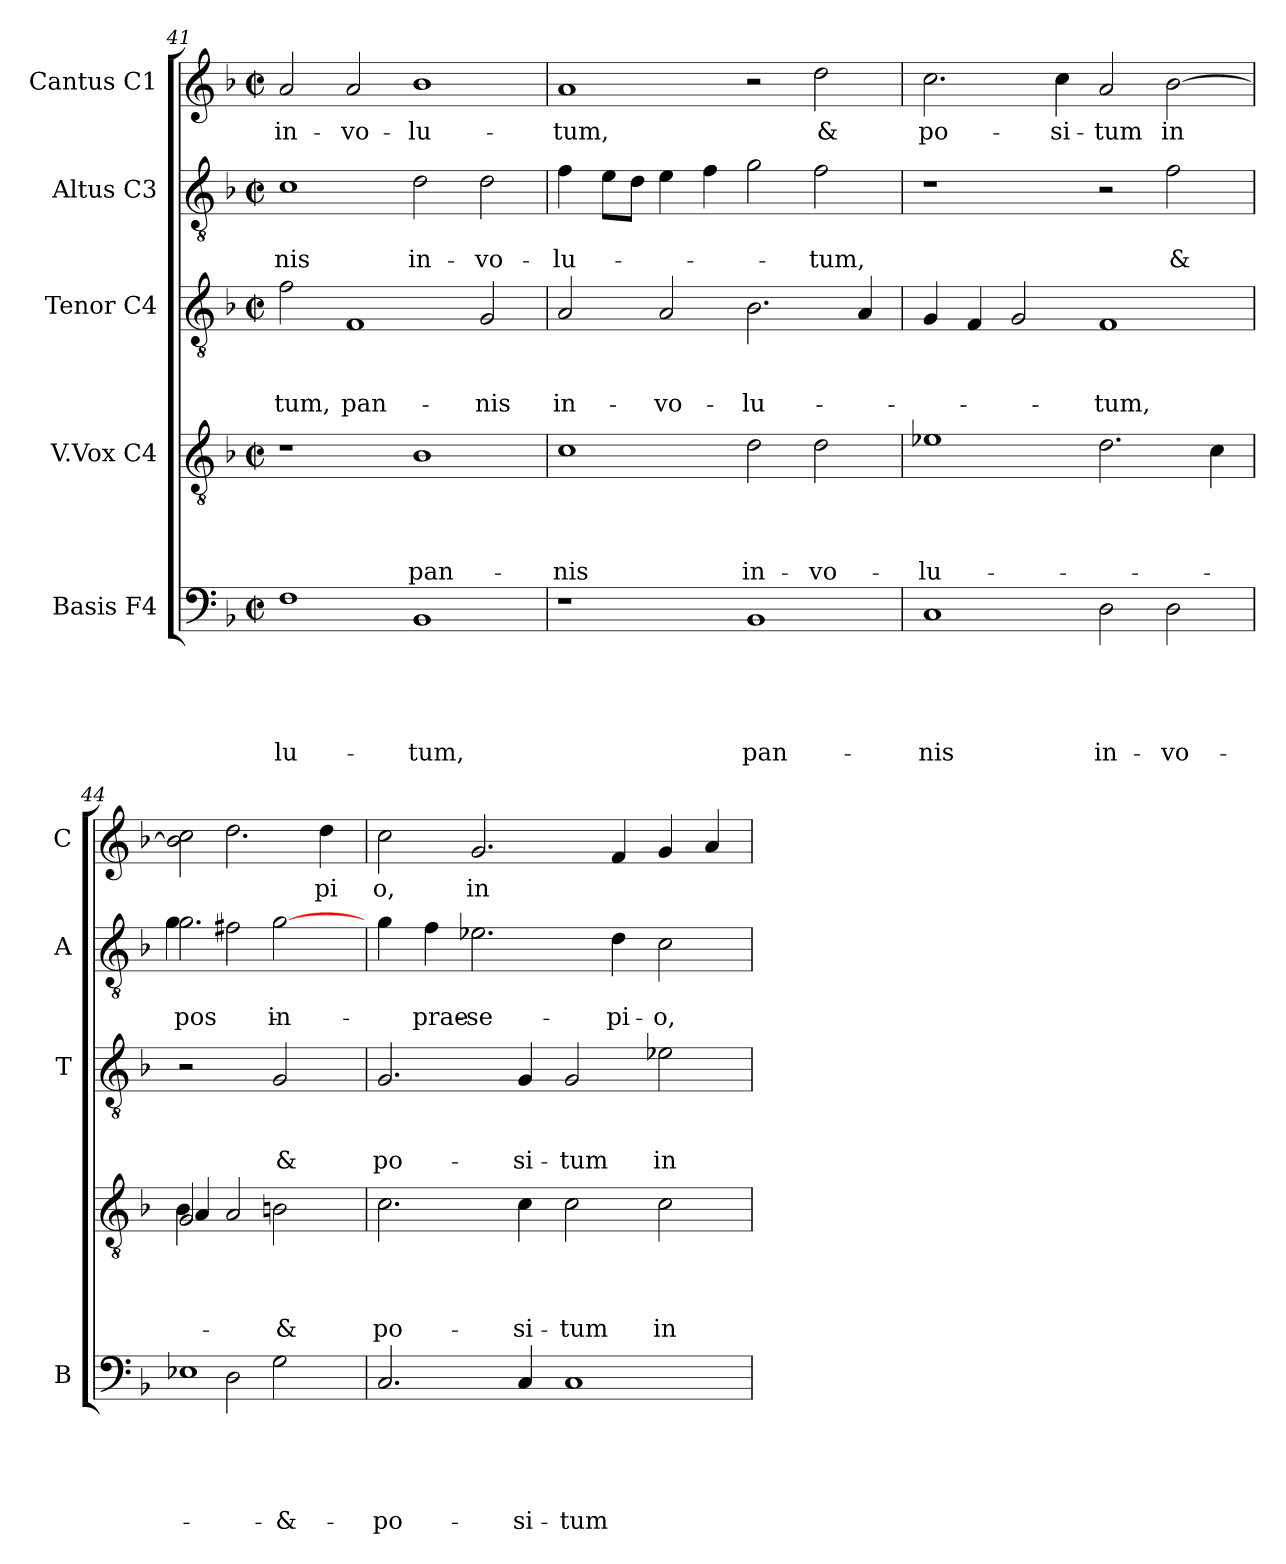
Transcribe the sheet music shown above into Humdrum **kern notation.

**kern	**text	**text	**text	**text	**text	**kern	**text	**text	**text	**text	**kern	**text	**text	**text	**kern	**text	**text	**kern	**text
*part5	*part5	*part5	*part5	*part5	*part5	*part4	*part4	*part4	*part4	*part4	*part3	*part3	*part3	*part3	*part2	*part2	*part2	*part1	*part1
*staff5	*staff5	*staff5	*staff5	*staff5	*staff5	*staff4	*staff4	*staff4	*staff4	*staff4	*staff3	*staff3	*staff3	*staff3	*staff2	*staff2	*staff2	*staff1	*staff1
*I"Basis F4	*	*	*	*	*	*I"V.Vox C4	*	*	*	*	*I"Tenor C4	*	*	*	*I"Altus C3	*	*	*I"Cantus C1	*
*I'B	*	*	*	*	*	*	*	*	*	*	*I'T	*	*	*	*I'A	*	*	*I'C	*
*clefF4	*	*	*	*	*	*clefGv2	*	*	*	*	*clefGv2	*	*	*	*clefGv2	*	*	*clefG2	*
*k[b-]	*	*	*	*	*	*k[b-]	*	*	*	*	*k[b-]	*	*	*	*k[b-]	*	*	*k[b-]	*
*F:	*	*	*	*	*	*F:	*	*	*	*	*F:	*	*	*	*F:	*	*	*F:	*
*M2/2	*	*	*	*	*	*M2/2	*	*	*	*	*M2/2	*	*	*	*M2/2	*	*	*M2/2	*
*met(c|)	*	*	*	*	*	*met(c|)	*	*	*	*	*met(c|)	*	*	*	*met(c|)	*	*	*met(c|)	*
=41	=41	=41	=41	=41	=41	=41	=41	=41	=41	=41	=41	=41	=41	=41	=41	=41	=41	=41	=41
!	!	!	!	!	!LO:LY:b	!	!	!	!	!	!	!	!	!LO:LY:b	!	!	!LO:LY:b	!	!LO:LY:b
1F	.	.	.	.	-lu-	1r	.	.	.	.	2f\	.	.	-tum,	1c	.	-nis	2a/	in-
!	!	!	!	!	!	!	!	!	!	!	!	!	!	!LO:LY:b	!	!	!	!	!LO:LY:b
.	.	.	.	.	.	.	.	.	.	.	1F	.	.	pan-	.	.	.	2a/	-vo-
!	!	!	!	!	!LO:LY:b	!	!	!	!	!LO:LY:b	!	!	!	!	!	!	!LO:LY:b	!	!LO:LY:b
1BB-	.	.	.	.	-tum,	1B-	.	.	.	pan-	.	.	.	.	2d\	.	in-	1b-	-lu-
!	!	!	!	!	!	!	!	!	!	!	!	!	!	!LO:LY:b	!	!	!LO:LY:b	!	!
.	.	.	.	.	.	.	.	.	.	.	2G/	.	.	-nis	2d\	.	-vo-	.	.
!!LO:PB:g=z
=42	=42	=42	=42	=42	=42	=42	=42	=42	=42	=42	=42	=42	=42	=42	=42	=42	=42	=42	=42
!	!	!	!	!	!	!	!	!	!	!LO:LY:b	!	!	!	!LO:LY:b	!	!	!LO:LY:b	!	!LO:LY:b
1r	.	.	.	.	.	1c	.	.	.	-nis	2A/	.	.	in-	4f\	.	-lu-	1a	-tum,
.	.	.	.	.	.	.	.	.	.	.	.	.	.	.	8e\L	.	.	.	.
.	.	.	.	.	.	.	.	.	.	.	.	.	.	.	8d\J	.	.	.	.
!	!	!	!	!	!	!	!	!	!	!	!	!	!	!LO:LY:b	!	!	!	!	!
.	.	.	.	.	.	.	.	.	.	.	2A/	.	.	-vo-	4e\	.	.	.	.
.	.	.	.	.	.	.	.	.	.	.	.	.	.	.	4f\	.	.	.	.
!	!	!	!	!	!LO:LY:b	!	!	!	!	!LO:LY:b	!	!	!	!LO:LY:b	!	!	!	!	!
1BB-	.	.	.	.	pan-	2d\	.	.	.	in-	2.B-\	.	.	-lu-	2g\	.	.	2r	.
!	!	!	!	!	!	!	!	!	!	!LO:LY:b	!	!	!	!	!	!	!LO:LY:b	!	!LO:LY:b
.	.	.	.	.	.	2d\	.	.	.	-vo-	.	.	.	.	2f\	.	-tum,	2dd\	&
.	.	.	.	.	.	.	.	.	.	.	4A/	.	.	.	.	.	.	.	.
=43	=43	=43	=43	=43	=43	=43	=43	=43	=43	=43	=43	=43	=43	=43	=43	=43	=43	=43	=43
!	!	!	!	!	!LO:LY:b	!	!	!	!	!LO:LY:b	!	!	!	!	!	!	!	!	!LO:LY:b
1C	.	.	.	.	-nis	1e-X	.	.	.	-lu-	4G/	.	.	.	1r	.	.	2.cc\	po-
.	.	.	.	.	.	.	.	.	.	.	4F/	.	.	.	.	.	.	.	.
.	.	.	.	.	.	.	.	.	.	.	2G/	.	.	.	.	.	.	.	.
!	!	!	!	!	!	!	!	!	!	!	!	!	!	!	!	!	!	!	!LO:LY:b
.	.	.	.	.	.	.	.	.	.	.	.	.	.	.	.	.	.	4cc\	-si-
!	!	!	!	!	!LO:LY:b	!	!	!	!	!	!	!	!	!LO:LY:b	!	!	!	!	!LO:LY:b
2D\	.	.	.	.	in-	2.d\	.	.	.	.	1F	.	.	-tum,	2r	.	.	2a/	-tum
!	!	!	!	!	!LO:LY:b	!	!	!	!	!	!	!	!	!	!	!	!LO:LY:b	!	!LO:LY:b
2D\	.	.	.	.	-vo-	.	.	.	.	.	.	.	.	.	2f\	.	&	[>2b-\	in
.	.	.	.	.	.	4c\	.	.	.	.	.	.	.	.	.	.	.	.	.
=44	=44	=44	=44	=44	=44	=44	=44	=44	=44	=44	=44	=44	=44	=44	=44	=44	=44	=44	=44
*^	*	*	*	*	*	*^	*	*	*	*	*	*	*	*	*^	*	*	*	*
*	*^	*	*	*	*	*	*	*^	*	*	*	*	*	*	*	*	*	*	*	*	*	*
!	!	!	!	!	!	!	!	!	!	!	!	!	!	!	!	!	!	!	!	!	!	!LO:LY:b	!	!
*	*	*	*	*	*	*	*	*	*	*	*	*	*	*	*	*	*	*	*	*^	*	*	*^	*
*	*	*	*	*	*	*	*	*	*	*	*	*	*	*	*	*	*	*	*	*	*	*	*	*	*^	*
1E-X	4ryy	2ryy	.	.	.	.	.	2G/	4B-\	4A/	.	.	.	.	2r	.	.	.	2.g\	4g\	2ryy	.	pos-	2b-\] 2cc\	4ryy	2.ryy	.
.	2D\	.	.	.	.	.	.	.	2.ryy	2A/	.	.	.	.	.	.	.	.	.	2f#X\	.	.	.	.	2.dd\	.	.
!	!	!	!	!	!	!	!LO:LY:b	!	!	!	!	!	!	!LO:LY:b	!	!	!	!LO:LY:b	!	!	!	!	!LO:LY:b	!	!	!	!
.	.	2G\	.	.	.	.	-&	2Bn\	.	.	.	.	.	-&	2G/	.	.	&	.	.	[>2g\	.	-in	2ryy	.	.	.
!	!	!	!	!	!	!	!	!	!	!	!	!	!	!	!	!	!	!	!	!	!	!	!	!	!	!	!LO:LY:b
.	4ryy	.	.	.	.	.	.	.	.	4ryy	.	.	.	.	.	.	.	.	4ryy	4ryy	.	.	.	.	.	4dd\	pi-
*	*v	*v	*	*	*	*	*	*	*	*	*	*	*	*	*	*	*	*	*	*v	*v	*	*	*	*	*	*
=45	=45	=45	=45	=45	=45	=45	=45	=45	=45	=45	=45	=45	=45	=45	=45	=45	=45	=45	=45	=45	=45	=45	=45	=45	=45
!	!	!	!	!	!	!LO:LY:b	!	!	!	!	!	!	!LO:LY:b	!	!	!	!LO:LY:b	!	!	!	!	!	!	!	!LO:LY:b
*v	*v	*	*	*	*	*	*	*	*	*	*	*	*	*	*	*	*	*v	*v	*	*	*v	*v	*v	*
*	*	*	*	*	*	*v	*v	*v	*	*	*	*	*	*	*	*	*	*	*	*	*
2.C/	.	.	.	.	po-	2.c\	.	.	.	po-	2.G/	.	.	po-	4g\	.	.	2cc\	-o,
!	!	!	!	!	!	!	!	!	!	!	!	!	!	!	!	!	!LO:LY:b	!	!
.	.	.	.	.	.	.	.	.	.	.	.	.	.	.	4f\	.	prae-	.	.
!	!	!	!	!	!	!	!	!	!	!	!	!	!	!	!	!	!LO:LY:b	!	!LO:LY:b
.	.	.	.	.	.	.	.	.	.	.	.	.	.	.	2.e-X\	.	-se-	2.g/	in
!	!	!	!	!	!LO:LY:b	!	!	!	!	!LO:LY:b	!	!	!	!LO:LY:b	!	!	!	!	!
4C/	.	.	.	.	-si-	4c\	.	.	.	-si-	4G/	.	.	-si-	.	.	.	.	.
!	!	!	!	!	!LO:LY:b	!	!	!	!	!LO:LY:b	!	!	!	!LO:LY:b	!	!	!	!	!
1C	.	.	.	.	-tum	2c\	.	.	.	-tum	2G/	.	.	-tum	.	.	.	.	.
!	!	!	!	!	!	!	!	!	!	!	!	!	!	!	!	!	!LO:LY:b	!	!
.	.	.	.	.	.	.	.	.	.	.	.	.	.	.	4d\	.	-pi-	4f/	.
!	!	!	!	!	!	!	!	!	!	!LO:LY:b	!	!	!	!LO:LY:b	!	!	!LO:LY:b	!	!
.	.	.	.	.	.	2c\	.	.	.	in	2e-X\	.	.	in	2c\	.	-o,	4g/	.
.	.	.	.	.	.	.	.	.	.	.	.	.	.	.	.	.	.	4a/	.
=	=	=	=	=	=	=	=	=	=	=	=	=	=	=	=	=	=	=	=
*-	*-	*-	*-	*-	*-	*-	*-	*-	*-	*-	*-	*-	*-	*-	*-	*-	*-	*-	*-
